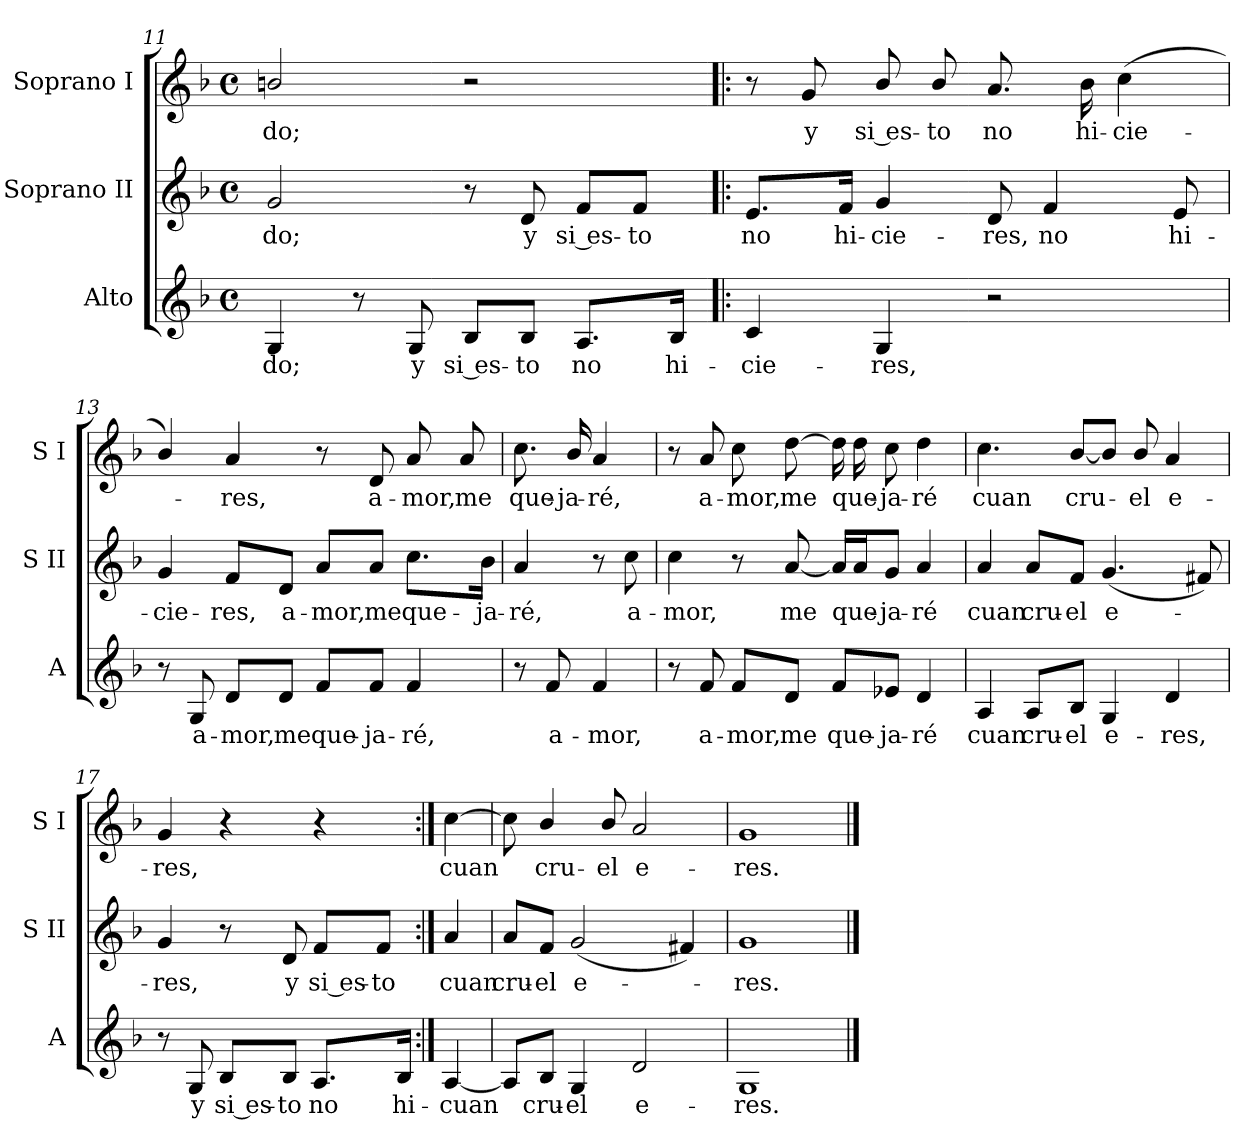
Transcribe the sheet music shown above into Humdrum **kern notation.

**kern	**text	**kern	**text	**kern	**text
*part3	*part3	*part2	*part2	*part1	*part1
*staff3	*staff3	*staff2	*staff2	*staff1	*staff1
*I"Alto	*	*I"Soprano II	*	*I"Soprano I	*
*I'A	*	*I'S II	*	*I'S I	*
!!LO:LB:g=z
*clefG2	*	*clefG2	*	*clefG2	*
*k[b-]	*	*k[b-]	*	*k[b-]	*
*F:	*	*F:	*	*F:	*
*M4/4	*	*M4/4	*	*M4/4	*
*met(c)	*	*met(c)	*	*met(c)	*
=11	=11	=11	=11	=11	=11
!	!LO:LY:b	!	!LO:LY:b	!	!LO:LY:b
4G	-do;	2g	do;	2bn/	-do;
8r	.	.	.	.	.
!	!LO:LY:b	!	!	!	!
8G	y	.	.	.	.
!	!LO:LY:b	!	!	!	!
8B-/L	si es-	8r	.	2r	.
!	!LO:LY:b	!	!LO:LY:b	!	!
8B-/J	-to	8d	y	.	.
!	!LO:LY:b	!	!LO:LY:b	!	!
8.A/L	no	8f/L	si es-	.	.
!	!	!	!LO:LY:b	!	!
.	.	8f/J	-to	.	.
!	!LO:LY:b	!	!	!	!
16B-/Jk	hi-	.	.	.	.
=12!|:	=12!|:	=12!|:	=12!|:	=12!|:	=12!|:
!	!LO:LY:b	!	!LO:LY:b	!	!
4c	-cie-	8.e/L	no	8r	.
!	!	!	!	!	!LO:LY:b
.	.	.	.	8g	y
!	!	!	!LO:LY:b	!	!
.	.	16f/Jk	hi-	.	.
!	!LO:LY:b	!	!LO:LY:b	!	!LO:LY:b
4G	-res,	4g	-cie-	8b-/	si es-
!	!	!	!	!	!LO:LY:b
.	.	.	.	8b-/	-to
!	!	!	!LO:LY:b	!	!LO:LY:b
2r	.	8d	-res,	8.a	no
!	!	!	!LO:LY:b	!	!
.	.	4f	no	.	.
!	!	!	!	!	!LO:LY:b
.	.	.	.	16b-	hi-
!	!	!	!	!	!LO:LY:b
.	.	.	.	(<4cc	-cie-
!	!	!	!LO:LY:b	!	!
.	.	8e	hi-	.	.
=13	=13	=13	=13	=13	=13
!	!	!	!LO:LY:b	!	!
8r	.	4g	-cie-	4b-/)	.
!	!LO:LY:b	!	!	!	!
8G	a-	.	.	.	.
!	!LO:LY:b	!	!LO:LY:b	!	!LO:LY:b
8d/L	-mor,	8f/L	-res,	4a	res,
!	!LO:LY:b	!	!LO:LY:b	!	!
8d/J	me	8d/J	a-	.	.
!	!LO:LY:b	!	!LO:LY:b	!	!
8f/L	que-	8a/L	-mor,	8r	.
!	!LO:LY:b	!	!LO:LY:b	!	!LO:LY:b
8f/J	-ja-	8a/J	me	8d	a-
!	!LO:LY:b	!	!LO:LY:b	!	!LO:LY:b
4f	-ré,	8.cc\L	que-	8a	-mor,
!	!	!	!	!	!LO:LY:b
.	.	.	.	8a	me
!	!	!	!LO:LY:b	!	!
.	.	16b-\Jk	-ja-	.	.
=14	=14	=14	=14	=14	=14
!	!	!	!LO:LY:b	!	!LO:LY:b
8r	.	4a	-ré,	8.cc	que-
!	!LO:LY:b	!	!	!	!
8f	a-	.	.	.	.
!	!	!	!	!	!LO:LY:b
.	.	.	.	16b-/	-ja-
!	!LO:LY:b	!	!	!	!LO:LY:b
4f	-mor,	8r	.	4a	-ré,
!	!	!	!LO:LY:b	!	!
.	.	8cc	a-	.	.
!!LO:LB:g=z
=15	=15	=15	=15	=15	=15
!	!	!	!LO:LY:b	!	!
8r	.	4cc	-mor,	8r	.
!	!LO:LY:b	!	!	!	!LO:LY:b
8f	a-	.	.	8a	a-
!	!LO:LY:b	!	!	!	!LO:LY:b
8f/L	-mor,	8r	.	8cc	-mor,
!	!LO:LY:b	!	!LO:LY:b	!	!LO:LY:b
8d/J	me	[8a	me	[8dd	me
!	!LO:LY:b	!	!	!	!
8f/L	que-	16a/LL]	.	16dd]	.
!	!	!	!LO:LY:b	!	!LO:LY:b
.	.	16a/J	que-	16dd	que-
!	!LO:LY:b	!	!LO:LY:b	!	!LO:LY:b
8e-X/J	-ja-	8g/J	-ja-	8cc	-ja-
!	!LO:LY:b	!	!LO:LY:b	!	!LO:LY:b
4d	-ré	4a	-ré	4dd	-ré
=16	=16	=16	=16	=16	=16
!	!LO:LY:b	!	!LO:LY:b	!	!LO:LY:b
4A	cuan	4a	cuan	4.cc	cuan
!	!LO:LY:b	!	!LO:LY:b	!	!
8A/L	cru-	8a/L	cru-	.	.
!	!LO:LY:b	!	!LO:LY:b	!	!LO:LY:b
8B-/J	-el	8f/J	-el	[8b-/L	cru-
!	!LO:LY:b	!	!LO:LY:b	!	!
4G	e-	(<4.g	e-	8b-/J]	.
!	!	!	!	!	!LO:LY:b
.	.	.	.	8b-/	el
!	!LO:LY:b	!	!	!	!LO:LY:b
4d	-res,	.	.	4a	e-
.	.	8f#X)	.	.	.
=17	=17	=17	=17	=17	=17
!	!	!	!LO:LY:b	!	!LO:LY:b
8r	.	4g	res,	4g	-res,
!	!LO:LY:b	!	!	!	!
8G	y	.	.	.	.
!	!LO:LY:b	!	!	!	!
8B-/L	si es-	8r	.	4r	.
!	!LO:LY:b	!	!LO:LY:b	!	!
8B-/J	-to	8d	y	.	.
!	!LO:LY:b	!	!LO:LY:b	!	!
8.A/L	no	8f/L	si es-	4r	.
!	!	!	!LO:LY:b	!	!
.	.	8f/J	-to	.	.
!	!LO:LY:b	!	!	!	!
16B-/Jk	hi-	.	.	.	.
=18:|!	=18:|!	=18:|!	=18:|!	=18:|!	=18:|!
!	!LO:LY:b	!	!LO:LY:b	!	!LO:LY:b
[4A	-cuan	4a	cuan	[4cc	cuan
=19	=19	=19	=19	=19	=19
!	!	!	!LO:LY:b	!	!
8A/L]	.	8a/L	cru-	8cc]	.
!	!LO:LY:b	!	!LO:LY:b	!	!LO:LY:b
8B-/J	cru-	8f/J	-el	4b-/	cru-
!	!LO:LY:b	!	!LO:LY:b	!	!
4G	-el	(<2g	e-	.	.
!	!	!	!	!	!LO:LY:b
.	.	.	.	8b-/	-el
!	!LO:LY:b	!	!	!	!LO:LY:b
2d	e-	.	.	2a	e-
.	.	4f#X)	.	.	.
=20	=20	=20	=20	=20	=20
!	!LO:LY:b	!	!LO:LY:b	!	!LO:LY:b
1G	-res.	1g	res.	1g	-res.
==	==	==	==	==	==
*-	*-	*-	*-	*-	*-
